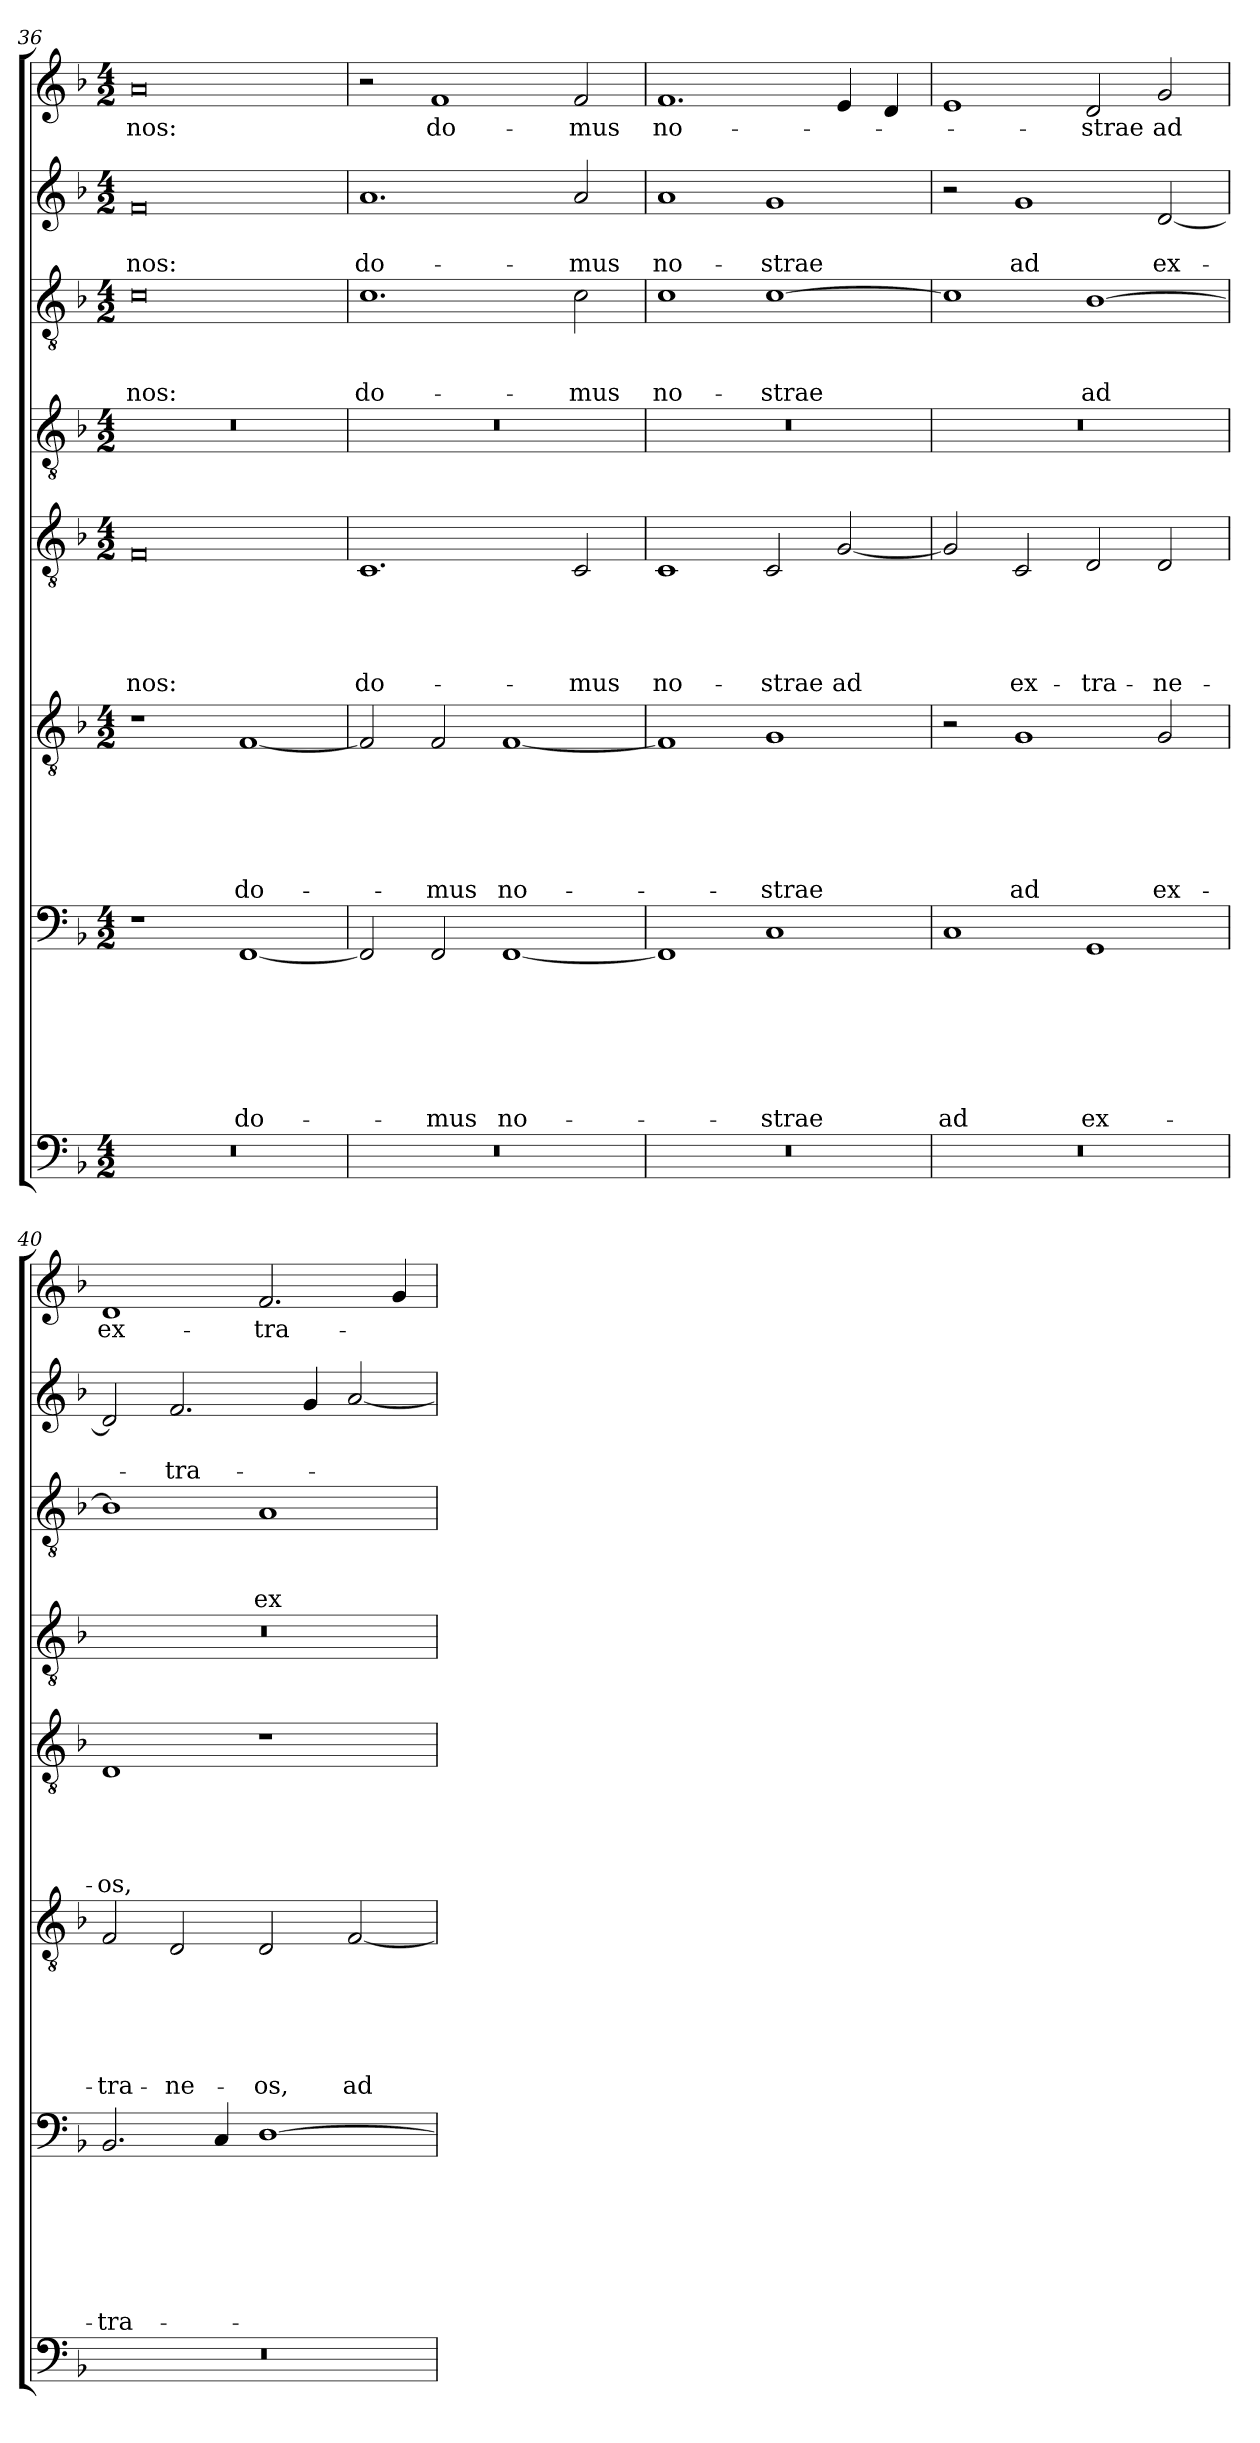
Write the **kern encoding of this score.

**kern	**kern	**text	**text	**text	**text	**text	**text	**text	**kern	**text	**text	**text	**text	**text	**text	**kern	**text	**text	**text	**text	**text	**kern	**kern	**text	**text	**text	**kern	**text	**text	**kern	**text
*part8	*part7	*part7	*part7	*part7	*part7	*part7	*part7	*part7	*part6	*part6	*part6	*part6	*part6	*part6	*part6	*part5	*part5	*part5	*part5	*part5	*part5	*part4	*part3	*part3	*part3	*part3	*part2	*part2	*part2	*part1	*part1
*staff8	*staff7	*staff7	*staff7	*staff7	*staff7	*staff7	*staff7	*staff7	*staff6	*staff6	*staff6	*staff6	*staff6	*staff6	*staff6	*staff5	*staff5	*staff5	*staff5	*staff5	*staff5	*staff4	*staff3	*staff3	*staff3	*staff3	*staff2	*staff2	*staff2	*staff1	*staff1
*clefF4	*clefF4	*	*	*	*	*	*	*	*clefGv2	*	*	*	*	*	*	*clefGv2	*	*	*	*	*	*clefGv2	*clefGv2	*	*	*	*clefG2	*	*	*clefG2	*
*k[b-]	*k[b-]	*	*	*	*	*	*	*	*k[b-]	*	*	*	*	*	*	*k[b-]	*	*	*	*	*	*k[b-]	*k[b-]	*	*	*	*k[b-]	*	*	*k[b-]	*
*d:	*d:	*	*	*	*	*	*	*	*d:	*	*	*	*	*	*	*d:	*	*	*	*	*	*d:	*d:	*	*	*	*d:	*	*	*d:	*
*M4/2	*M4/2	*	*	*	*	*	*	*	*M4/2	*	*	*	*	*	*	*M4/2	*	*	*	*	*	*M4/2	*M4/2	*	*	*	*M4/2	*	*	*M4/2	*
=36	=36	=36	=36	=36	=36	=36	=36	=36	=36	=36	=36	=36	=36	=36	=36	=36	=36	=36	=36	=36	=36	=36	=36	=36	=36	=36	=36	=36	=36	=36	=36
0r	1r	.	.	.	.	.	.	.	1r	.	.	.	.	.	.	0F	.	.	.	.	-nos:	0r	0c	.	.	-nos:	0f	.	-nos:	0a	-nos:
.	[1FF	.	.	.	.	.	.	do-	[1F	.	.	.	.	.	do-	.	.	.	.	.	.	.	.	.	.	.	.	.	.	.	.
=37	=37	=37	=37	=37	=37	=37	=37	=37	=37	=37	=37	=37	=37	=37	=37	=37	=37	=37	=37	=37	=37	=37	=37	=37	=37	=37	=37	=37	=37	=37	=37
0r	2FF/]	.	.	.	.	.	.	.	2F/]	.	.	.	.	.	.	1.C	.	.	.	.	do-	0r	1.c	.	.	do-	1.a	.	do-	2r	.
.	2FF/	.	.	.	.	.	.	-mus	2F/	.	.	.	.	.	-mus	.	.	.	.	.	.	.	.	.	.	.	.	.	.	1f	do-
.	[1FF	.	.	.	.	.	.	no-	[1F	.	.	.	.	.	no-	.	.	.	.	.	.	.	.	.	.	.	.	.	.	.	.
.	.	.	.	.	.	.	.	.	.	.	.	.	.	.	.	2C/	.	.	.	.	-mus	.	2c\	.	.	-mus	2a/	.	-mus	2f/	-mus
=38	=38	=38	=38	=38	=38	=38	=38	=38	=38	=38	=38	=38	=38	=38	=38	=38	=38	=38	=38	=38	=38	=38	=38	=38	=38	=38	=38	=38	=38	=38	=38
0r	1FF]	.	.	.	.	.	.	.	1F]	.	.	.	.	.	.	1C	.	.	.	.	no-	0r	1c	.	.	no-	1a	.	no-	1.f	no-
.	1C	.	.	.	.	.	.	-strae	1G	.	.	.	.	.	-strae	2C/	.	.	.	.	-strae	.	[1c	.	.	-strae	1g	.	-strae	.	.
.	.	.	.	.	.	.	.	.	.	.	.	.	.	.	.	[2G/	.	.	.	.	ad	.	.	.	.	.	.	.	.	4e/	.
.	.	.	.	.	.	.	.	.	.	.	.	.	.	.	.	.	.	.	.	.	.	.	.	.	.	.	.	.	.	4d/	.
=39	=39	=39	=39	=39	=39	=39	=39	=39	=39	=39	=39	=39	=39	=39	=39	=39	=39	=39	=39	=39	=39	=39	=39	=39	=39	=39	=39	=39	=39	=39	=39
0r	1C	.	.	.	.	.	.	ad	2r	.	.	.	.	.	.	2G/]	.	.	.	.	.	0r	1c]	.	.	.	2r	.	.	1e	.
.	.	.	.	.	.	.	.	.	1G	.	.	.	.	.	ad	2C/	.	.	.	.	ex-	.	.	.	.	.	1g	.	ad	.	.
.	1GG	.	.	.	.	.	.	ex-	.	.	.	.	.	.	.	2D/	.	.	.	.	-tra-	.	[1B-	.	.	ad	.	.	.	2d/	-strae
.	.	.	.	.	.	.	.	.	2G/	.	.	.	.	.	ex-	2D/	.	.	.	.	-ne-	.	.	.	.	.	[2d/	.	ex-	2g/	ad
!!LO:LB:g=z
=40	=40	=40	=40	=40	=40	=40	=40	=40	=40	=40	=40	=40	=40	=40	=40	=40	=40	=40	=40	=40	=40	=40	=40	=40	=40	=40	=40	=40	=40	=40	=40
0r	2.BB-/	.	.	.	.	.	.	-tra-	2F/	.	.	.	.	.	-tra-	1D	.	.	.	.	-os,	0r	1B-]	.	.	.	2d/]	.	.	1d	ex-
.	.	.	.	.	.	.	.	.	2D/	.	.	.	.	.	-ne-	.	.	.	.	.	.	.	.	.	.	.	2.f/	.	-tra-	.	.
.	4C/	.	.	.	.	.	.	.	.	.	.	.	.	.	.	.	.	.	.	.	.	.	.	.	.	.	.	.	.	.	.
.	[1D	.	.	.	.	.	.	.	2D/	.	.	.	.	.	-os,	1r	.	.	.	.	.	.	1A	.	.	ex-	.	.	.	2.f/	-tra-
.	.	.	.	.	.	.	.	.	.	.	.	.	.	.	.	.	.	.	.	.	.	.	.	.	.	.	4g/	.	.	.	.
.	.	.	.	.	.	.	.	.	[2F/	.	.	.	.	.	ad	.	.	.	.	.	.	.	.	.	.	.	[2a/	.	.	.	.
.	.	.	.	.	.	.	.	.	.	.	.	.	.	.	.	.	.	.	.	.	.	.	.	.	.	.	.	.	.	4g/	.
=	=	=	=	=	=	=	=	=	=	=	=	=	=	=	=	=	=	=	=	=	=	=	=	=	=	=	=	=	=	=	=
*-	*-	*-	*-	*-	*-	*-	*-	*-	*-	*-	*-	*-	*-	*-	*-	*-	*-	*-	*-	*-	*-	*-	*-	*-	*-	*-	*-	*-	*-	*-	*-
